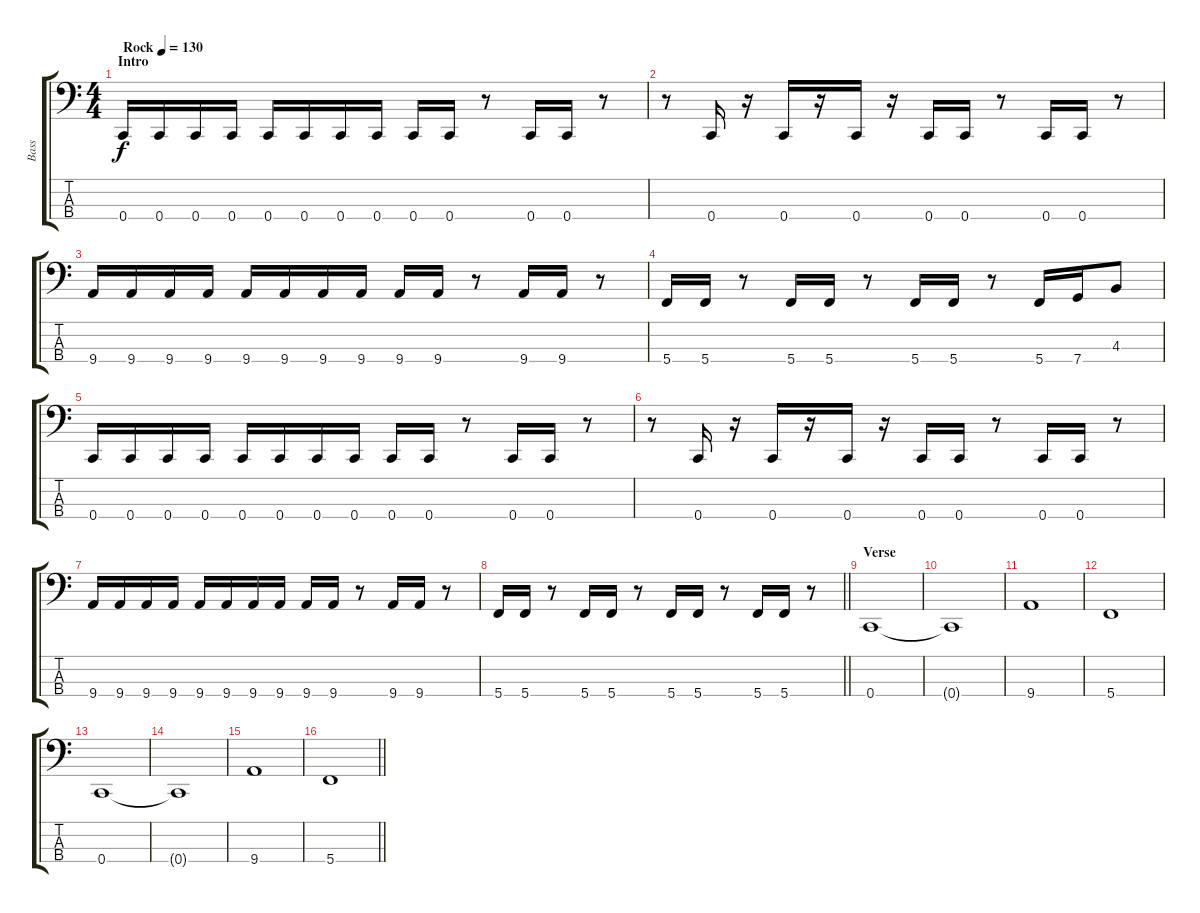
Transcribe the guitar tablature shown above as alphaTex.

\track ("Bass" "Bass") {instrument electricbasspick}
\staff {score tabs}
\tuning (F2 C2 G1 C1) {hide}
\ts (4 4)
\section ("" "Intro")
\tempo (130 "Rock")
\clef f4
\ks c
0.4.16{dy f instrument electricbasspick} 0.4.16 0.4.16 0.4.16 0.4.16 0.4.16 0.4.16 0.4.16 0.4.16 0.4.16 r.8 0.4.16 0.4.16 r.8 |
r.8 0.4.16 r.16 0.4.16 r.16 0.4.16 r.16 0.4.16 0.4.16 r.8 0.4.16 0.4.16 r.8 |
9.4.16 9.4.16 9.4.16 9.4.16 9.4.16 9.4.16 9.4.16 9.4.16 9.4.16 9.4.16 r.8 9.4.16 9.4.16 r.8 |
5.4.16 5.4.16 r.8 5.4.16 5.4.16 r.8 5.4.16 5.4.16 r.8 5.4.16 7.4.16 4.3.8 |
0.4.16 0.4.16 0.4.16 0.4.16 0.4.16 0.4.16 0.4.16 0.4.16 0.4.16 0.4.16 r.8 0.4.16 0.4.16 r.8 |
r.8 0.4.16 r.16 0.4.16 r.16 0.4.16 r.16 0.4.16 0.4.16 r.8 0.4.16 0.4.16 r.8 |
9.4.16 9.4.16 9.4.16 9.4.16 9.4.16 9.4.16 9.4.16 9.4.16 9.4.16 9.4.16 r.8 9.4.16 9.4.16 r.8 |
\barLineRight lightlight
5.4.16 5.4.16 r.8 5.4.16 5.4.16 r.8 5.4.16 5.4.16 r.8 5.4.16 5.4.16 r.8 |
\section ("" "Verse")
0.4.1 |
0.4{t}.1 |
9.4.1 |
5.4.1 |
0.4.1 |
0.4{t}.1 |
9.4.1 |
\barLineRight lightlight
5.4.1
